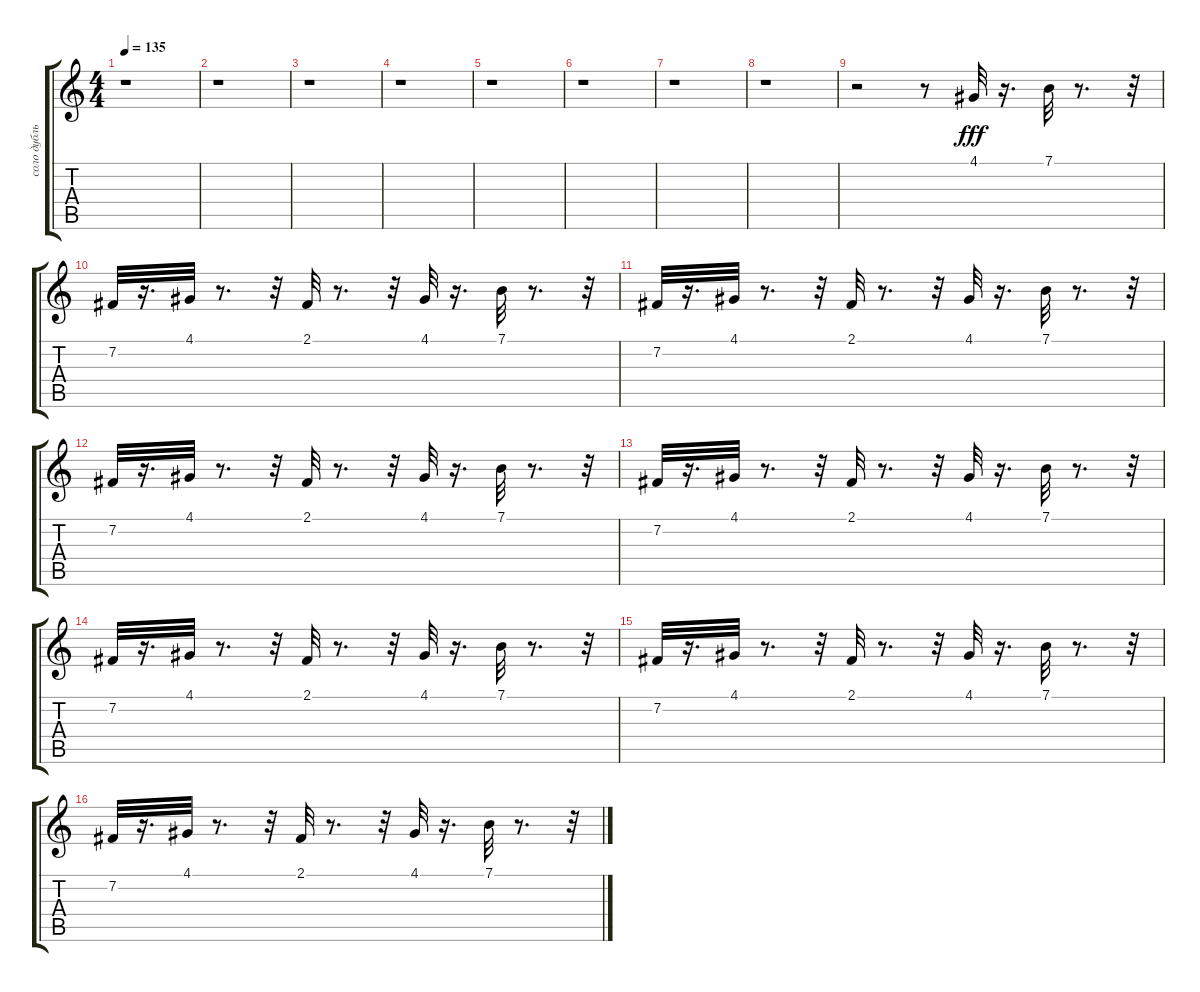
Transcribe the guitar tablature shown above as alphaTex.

\track ("соло дубль" "соло дубль") {instrument kalimba}
\staff {score tabs}
\tuning (E4 B3 G3 D3 A2 E2) {hide}
\ts (4 4)
\tempo 135
\clef g2
\ks c
r.1{dy fff} |
r.1 |
r.1 |
r.1 |
r.1 |
r.1 |
r.1 |
r.1 |
r.2 r.8 4.1.32 r.16{d} 7.1.32 r.8{d} r.32 |
7.2.32 r.16{d} 4.1.32 r.8{d} r.32 2.1.32 r.8{d} r.32 4.1.32 r.16{d} 7.1.32 r.8{d} r.32 |
7.2.32 r.16{d} 4.1.32 r.8{d} r.32 2.1.32 r.8{d} r.32 4.1.32 r.16{d} 7.1.32 r.8{d} r.32 |
7.2.32 r.16{d} 4.1.32 r.8{d} r.32 2.1.32 r.8{d} r.32 4.1.32 r.16{d} 7.1.32 r.8{d} r.32 |
7.2.32 r.16{d} 4.1.32 r.8{d} r.32 2.1.32 r.8{d} r.32 4.1.32 r.16{d} 7.1.32 r.8{d} r.32 |
7.2.32 r.16{d} 4.1.32 r.8{d} r.32 2.1.32 r.8{d} r.32 4.1.32 r.16{d} 7.1.32 r.8{d} r.32 |
7.2.32 r.16{d} 4.1.32 r.8{d} r.32 2.1.32 r.8{d} r.32 4.1.32 r.16{d} 7.1.32 r.8{d} r.32 |
7.2.32 r.16{d} 4.1.32 r.8{d} r.32 2.1.32 r.8{d} r.32 4.1.32 r.16{d} 7.1.32 r.8{d} r.32
